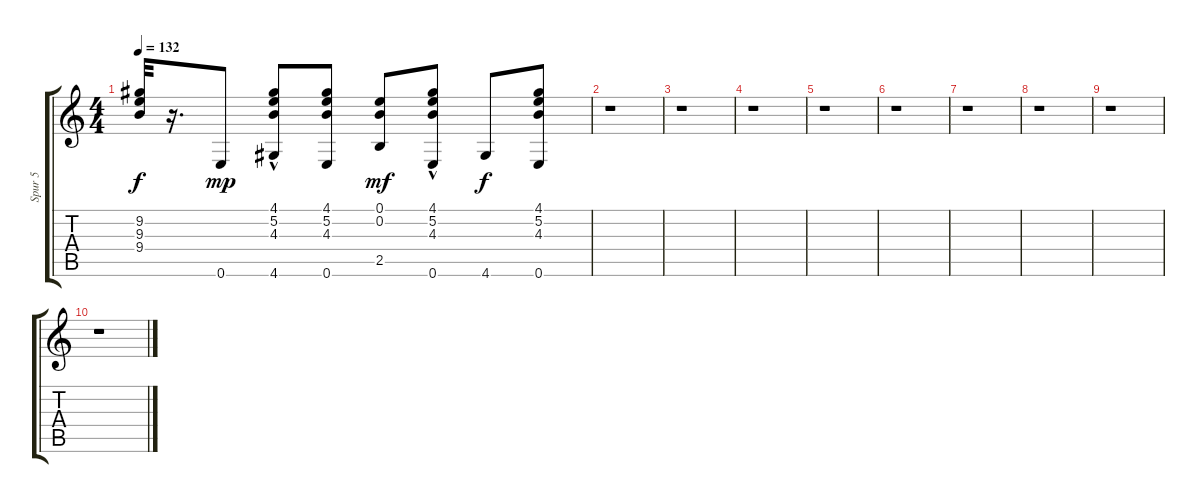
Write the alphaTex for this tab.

\track ("Spur 5" "Spur 5") {instrument overdrivenguitar}
\staff {score tabs}
\tuning (E4 B3 G3 D3 A2 E2) {hide}
\ts (4 4)
\tempo 132
\clef g2
\ks c
(9.2 9.3 9.4).32{dy f} r.16{d} 0.6.8{dy mp} (4.1{hac} 5.2{hac} 4.3{hac} 4.6).8 (4.1 5.2 4.3 0.6).8 (0.1 0.2 2.5).8{dy mf} (4.1{hac} 5.2{hac} 4.3{hac} 0.6).8 4.6.8{dy f} (4.1 5.2 4.3 0.6).8 |
r.1 |
r.1 |
r.1 |
r.1 |
r.1 |
r.1 |
r.1 |
r.1 |
r.1
